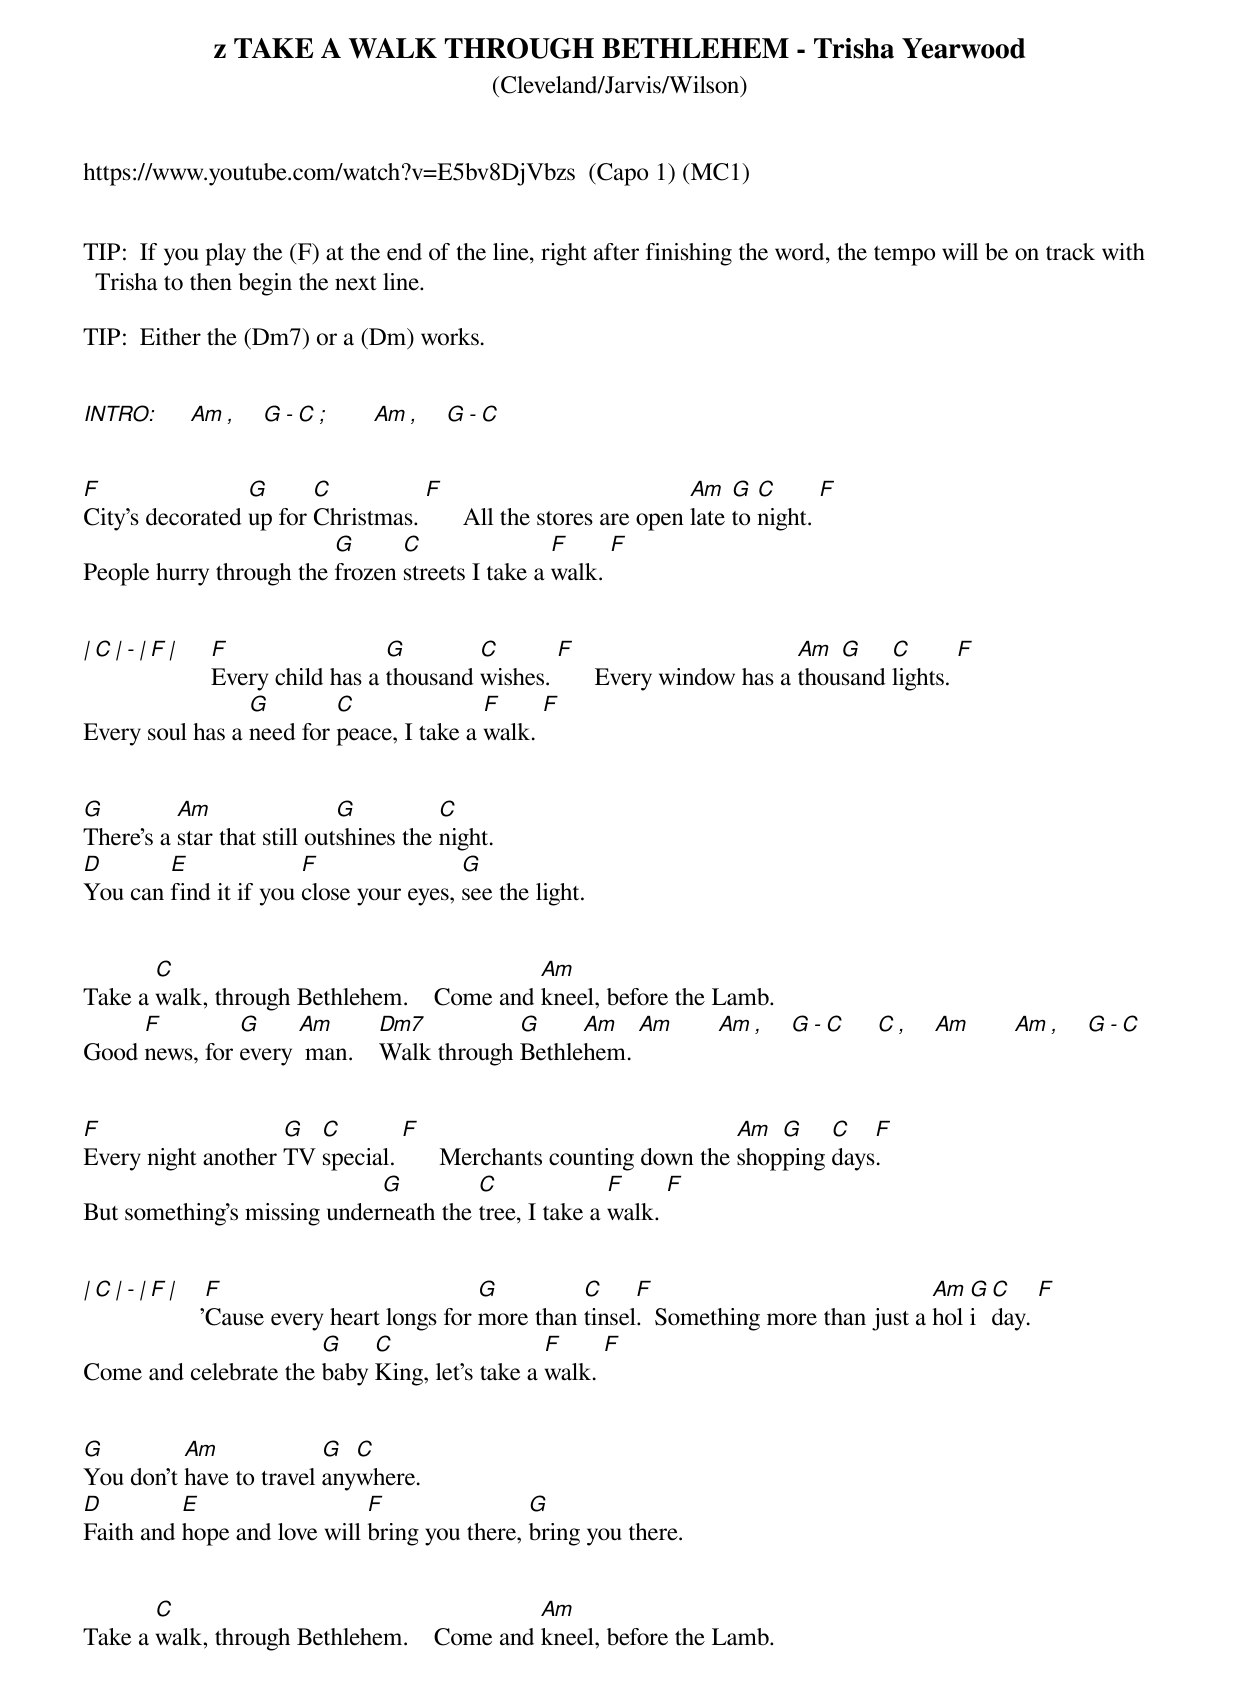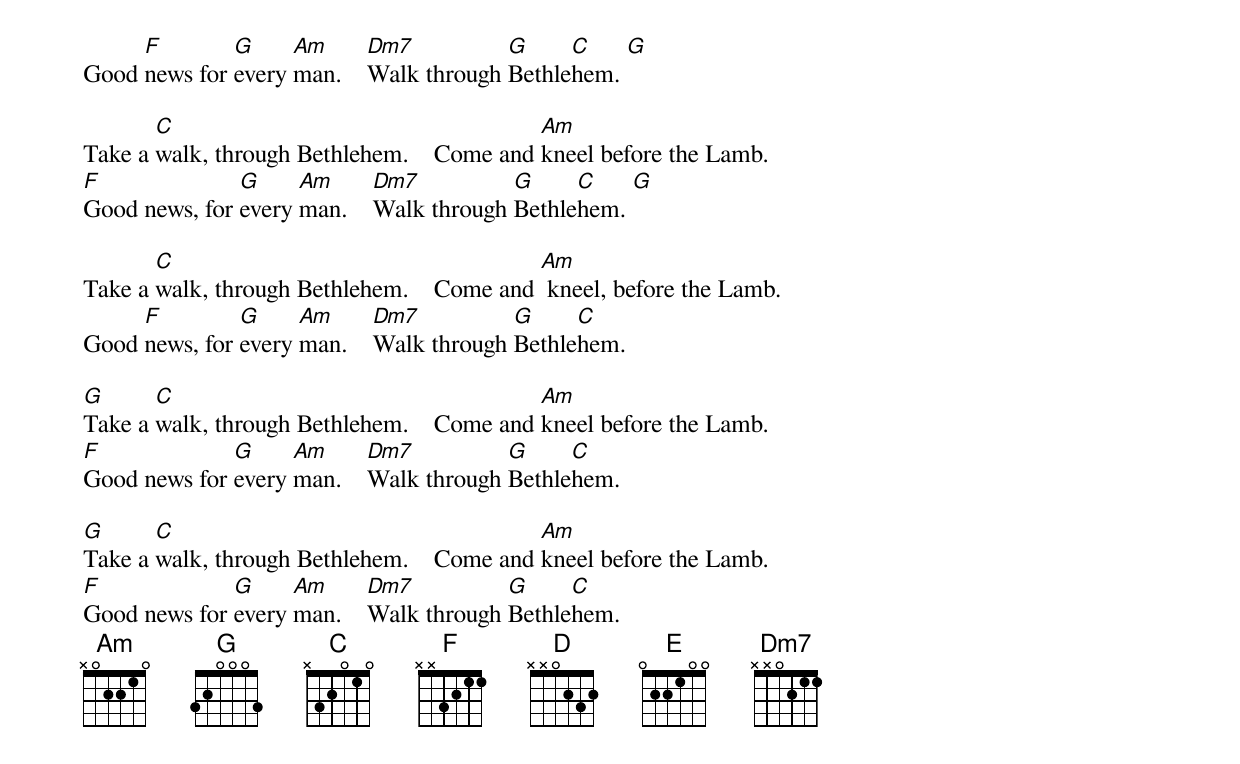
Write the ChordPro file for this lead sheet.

{define: F base-fret 1 frets x x 3 2 1 1}
{t: z TAKE A WALK THROUGH BETHLEHEM - Trisha Yearwood }
{st: (Cleveland/Jarvis/Wilson)}
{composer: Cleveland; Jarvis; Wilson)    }


https://www.youtube.com/watch?v=E5bv8DjVbzs  (Capo 1) (MC1)


TIP:  If you play the (F) at the end of the line, right after finishing the word, the tempo will be on track with Trisha to then begin the next line.

TIP:  Either the (Dm7) or a (Dm) works.


[INTRO:]     [Am][,]    [G][-][C][;]       [Am][,]    [G][-][C]


[F]City's decorated [G]up for [C]Christmas. [F]      All the stores are open [Am]late [G]to [C]night. [F]
People hurry through the [G]frozen [C]streets I take a [F]walk. [F]


[|][C][|][-][|][F][|]     [F]Every child has a [G]thousand [C]wishes. [F]      Every window has a [Am]thou[G]sand [C]lights. [F]
Every soul has a [G]need for [C]peace, I take a [F]walk. [F]


[G]There's a [Am]star that still out[G]shines the [C]night.
[D]You can [E]find it if you [F]close your eyes, [G]see the light.


Take a [C]walk, through Bethlehem.    Come and [Am]kneel, before the Lamb.
Good [F]news, for [G]every [Am] man.    [Dm7]Walk through [G]Bethle[Am]hem. [Am]       [Am][,]    [G][-][C]     [C][,]    [Am]       [Am][,]    [G][-][C]


[F]Every night another [G]TV [C]special. [F]      Merchants counting down the [Am]shop[G]ping [C]days[F].
But something's missing under[G]neath the [C]tree, I take a [F]walk. [F]


[|][C][|][-][|][F][|]     '[F]Cause every heart longs for [G]more than [C]tinsel[F].  Something more than just a [Am]hol [G]i [C]day. [F]
Come and celebrate the [G]baby [C]King, let's take a [F]walk. [F]


[G]You don't [Am]have to travel [G]any[C]where.
[D]Faith and [E]hope and love will [F]bring you there, [G]bring you there.


Take a [C]walk, through Bethlehem.    Come and [Am]kneel, before the Lamb.
Good [F]news for [G]every [Am]man.    [Dm7]Walk through [G]Bethle[C]hem. [G]

Take a [C]walk, through Bethlehem.    Come and [Am]kneel before the Lamb.
[F]Good news, for [G]every [Am]man.    [Dm7]Walk through [G]Bethle[C]hem. [G]

Take a [C]walk, through Bethlehem.    Come and [Am] kneel, before the Lamb.
Good [F]news, for [G]every [Am]man.    [Dm7]Walk through [G]Bethle[C]hem.

[G]Take a [C]walk, through Bethlehem.    Come and [Am]kneel before the Lamb.
[F]Good news for [G]every [Am]man.    [Dm7]Walk through [G]Bethle[C]hem.

[G]Take a [C]walk, through Bethlehem.    Come and [Am]kneel before the Lamb.
[F]Good news for [G]every [Am]man.    [Dm7]Walk through [G]Bethle[C]hem.
